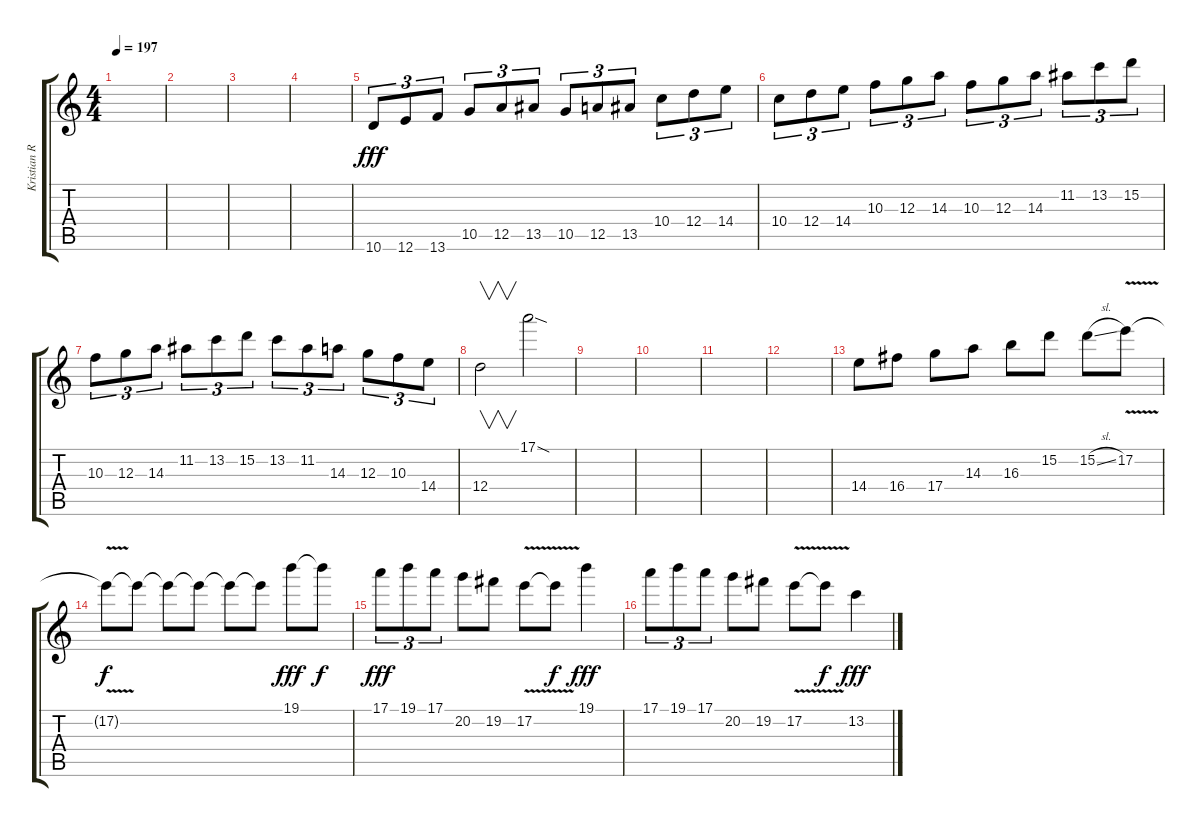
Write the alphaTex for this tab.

\track ("Kristian Ranta" "Kristian R") {instrument overdrivenguitar}
\staff {score tabs}
\tuning (E4 B3 G3 D3 A2 E2) {hide}
\ts (4 4)
\tempo 197
\clef g2
\ks c
|
|
|
|
10.6.8{tu (3 2) dy fff} 12.6.8{tu (3 2)} 13.6.8{tu (3 2)} 10.5.8{tu (3 2)} 12.5.8{tu (3 2)} 13.5.8{tu (3 2)} 10.5.8{tu (3 2)} 12.5.8{tu (3 2)} 13.5.8{tu (3 2)} 10.4.8{tu (3 2)} 12.4.8{tu (3 2)} 14.4.8{tu (3 2)} |
10.4.8{tu (3 2)} 12.4.8{tu (3 2)} 14.4.8{tu (3 2)} 10.3.8{tu (3 2)} 12.3.8{tu (3 2)} 14.3.8{tu (3 2)} 10.3.8{tu (3 2)} 12.3.8{tu (3 2)} 14.3.8{tu (3 2)} 11.2.8{tu (3 2)} 13.2.8{tu (3 2)} 15.2.8{tu (3 2)} |
10.3.8{tu (3 2)} 12.3.8{tu (3 2)} 14.3.8{tu (3 2)} 11.2.8{tu (3 2)} 13.2.8{tu (3 2)} 15.2.8{tu (3 2)} 13.2.8{tu (3 2)} 11.2.8{tu (3 2)} 14.3.8{tu (3 2)} 12.3.8{tu (3 2)} 10.3.8{tu (3 2)} 14.4.8{tu (3 2)} |
12.4.2{v} 17.1{sod}.2 |
|
|
|
|
14.4.8{balance 8} 16.4.8 17.4.8 14.3.8 16.3.8 15.2.8 15.2{sl}.8 17.2{v}.8 |
17.2{t}.8{dy f} 17.2{t}.8 17.2{t}.8 17.2{t}.8 17.2{t}.8 17.2{t}.8 19.1.8{dy fff} 19.1{t}.8{dy f} |
17.1.8{tu (3 2) dy fff} 19.1.8{tu (3 2)} 17.1.8{tu (3 2)} 20.2.8 19.2.8 17.2{v}.8 17.2{t}.8{dy f} 19.1.4{dy fff} |
17.1.8{tu (3 2)} 19.1.8{tu (3 2)} 17.1.8{tu (3 2)} 20.2.8 19.2.8 17.2{v}.8 17.2{t}.8{dy f} 13.2.4{dy fff}
